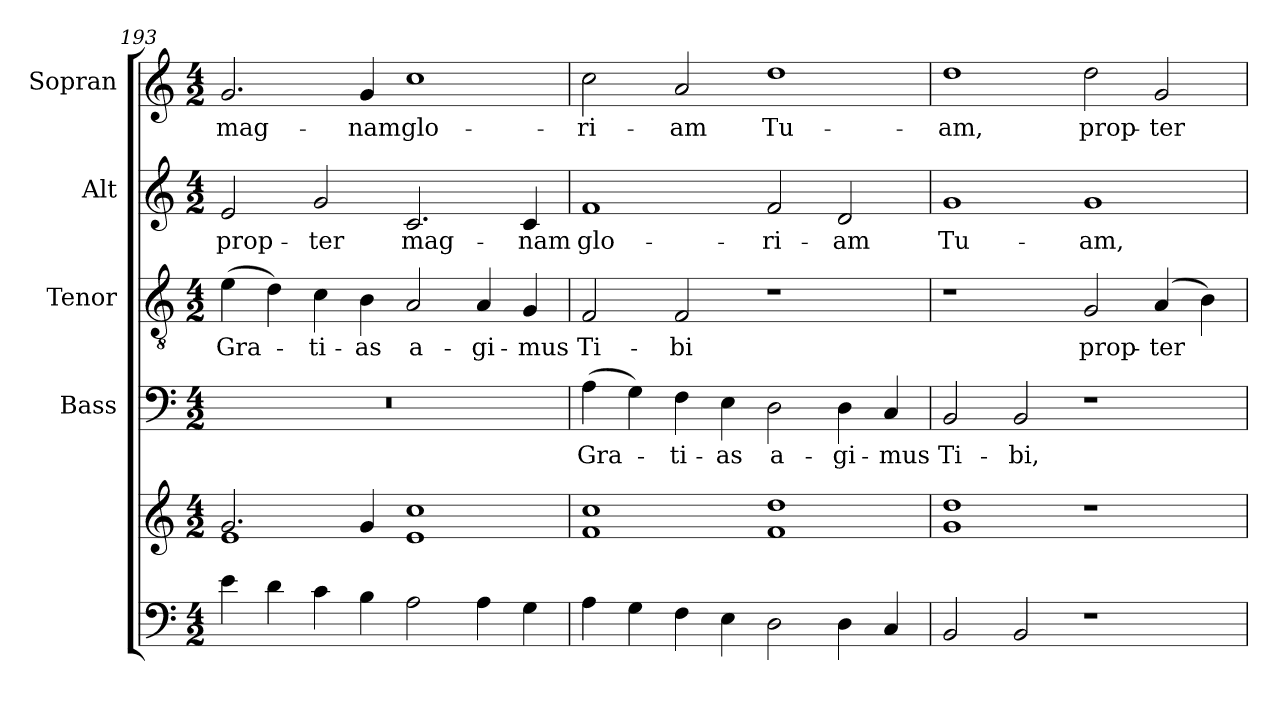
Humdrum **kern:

**kern	**kern	**kern	**text	**kern	**text	**kern	**text	**kern	**text
*part5	*part5	*part4	*part4	*part3	*part3	*part2	*part2	*part1	*part1
*staff6	*staff5	*staff4	*staff4	*staff3	*staff3	*staff2	*staff2	*staff1	*staff1
*	*	*I"Bass	*	*I"Tenor	*	*I"Alt	*	*I"Sopran	*
*	*	*I'B.	*	*I'T.	*	*I'A.	*	*I'S.	*
*clefF4	*clefG2	*clefF4	*	*clefGv2	*	*clefG2	*	*clefG2	*
*k[]	*k[]	*k[]	*	*k[]	*	*k[]	*	*k[]	*
*C:	*C:	*C:	*	*C:	*	*C:	*	*C:	*
*M4/2	*M4/2	*M4/2	*	*M4/2	*	*M4/2	*	*M4/2	*
=193	=193	=193	=193	=193	=193	=193	=193	=193	=193
*	*^	*	*	*	*	*	*	*	*
!	!	!	!	!	!	!LO:LY:b	!	!LO:LY:b	!	!LO:LY:b
4e\	2.g/	1e	0r	.	(>4e\	Gra-	2e/	prop-	2.g/	mag-
4d\	.	.	.	.	4d\)	.	.	.	.	.
!	!	!	!	!	!	!LO:LY:b	!	!LO:LY:b	!	!
4c\	.	.	.	.	4c\	-ti-	2g/	-ter	.	.
!	!	!	!	!	!	!LO:LY:b	!	!	!	!LO:LY:b
4B\	4g/	.	.	.	4B\	-as	.	.	4g/	-nam
!	!	!	!	!	!	!LO:LY:b	!	!LO:LY:b	!	!LO:LY:b
2A\	1cc	1e	.	.	2A/	a-	2.c/	mag-	1cc	glo-
!	!	!	!	!	!	!LO:LY:b	!	!	!	!
4A\	.	.	.	.	4A/	-gi-	.	.	.	.
!	!	!	!	!	!	!LO:LY:b	!	!LO:LY:b	!	!
4G\	.	.	.	.	4G/	-mus	4c/	-nam	.	.
*	*v	*v	*	*	*	*	*	*	*	*
=194	=194	=194	=194	=194	=194	=194	=194	=194	=194
!	!	!	!LO:LY:b	!	!LO:LY:b	!	!LO:LY:b	!	!LO:LY:b
4A\	1f 1cc	(>4A\	Gra-	2F/	Ti-	1f	glo-	2cc\	-ri-
4G\	.	4G\)	.	.	.	.	.	.	.
!	!	!	!LO:LY:b	!	!LO:LY:b	!	!	!	!LO:LY:b
4F\	.	4F\	-ti-	2F/	-bi	.	.	2a/	-am
!	!	!	!LO:LY:b	!	!	!	!	!	!
4E\	.	4E\	-as	.	.	.	.	.	.
!	!	!	!LO:LY:b	!	!	!	!LO:LY:b	!	!LO:LY:b
2D\	1f 1dd	2D\	a-	1r	.	2f/	-ri-	1dd	Tu-
!	!	!	!LO:LY:b	!	!	!	!LO:LY:b	!	!
4D\	.	4D\	-gi-	.	.	2d/	-am	.	.
!	!	!	!LO:LY:b	!	!	!	!	!	!
4C/	.	4C/	-mus	.	.	.	.	.	.
=195	=195	=195	=195	=195	=195	=195	=195	=195	=195
!	!	!	!LO:LY:b	!	!	!	!LO:LY:b	!	!LO:LY:b
2BB/	1g 1dd	2BB/	Ti-	1r	.	1g	Tu-	1dd	-am,
!	!	!	!LO:LY:b	!	!	!	!	!	!
2BB/	.	2BB/	-bi,	.	.	.	.	.	.
!	!	!	!	!	!LO:LY:b	!	!LO:LY:b	!	!LO:LY:b
1r	1r	1r	.	2G/	prop-	1g	-am,	2dd\	prop-
!	!	!	!	!	!LO:LY:b	!	!	!	!LO:LY:b
.	.	.	.	(4A/	-ter	.	.	2g/	-ter
.	.	.	.	4B\)	.	.	.	.	.
=	=	=	=	=	=	=	=	=	=
*-	*-	*-	*-	*-	*-	*-	*-	*-	*-
